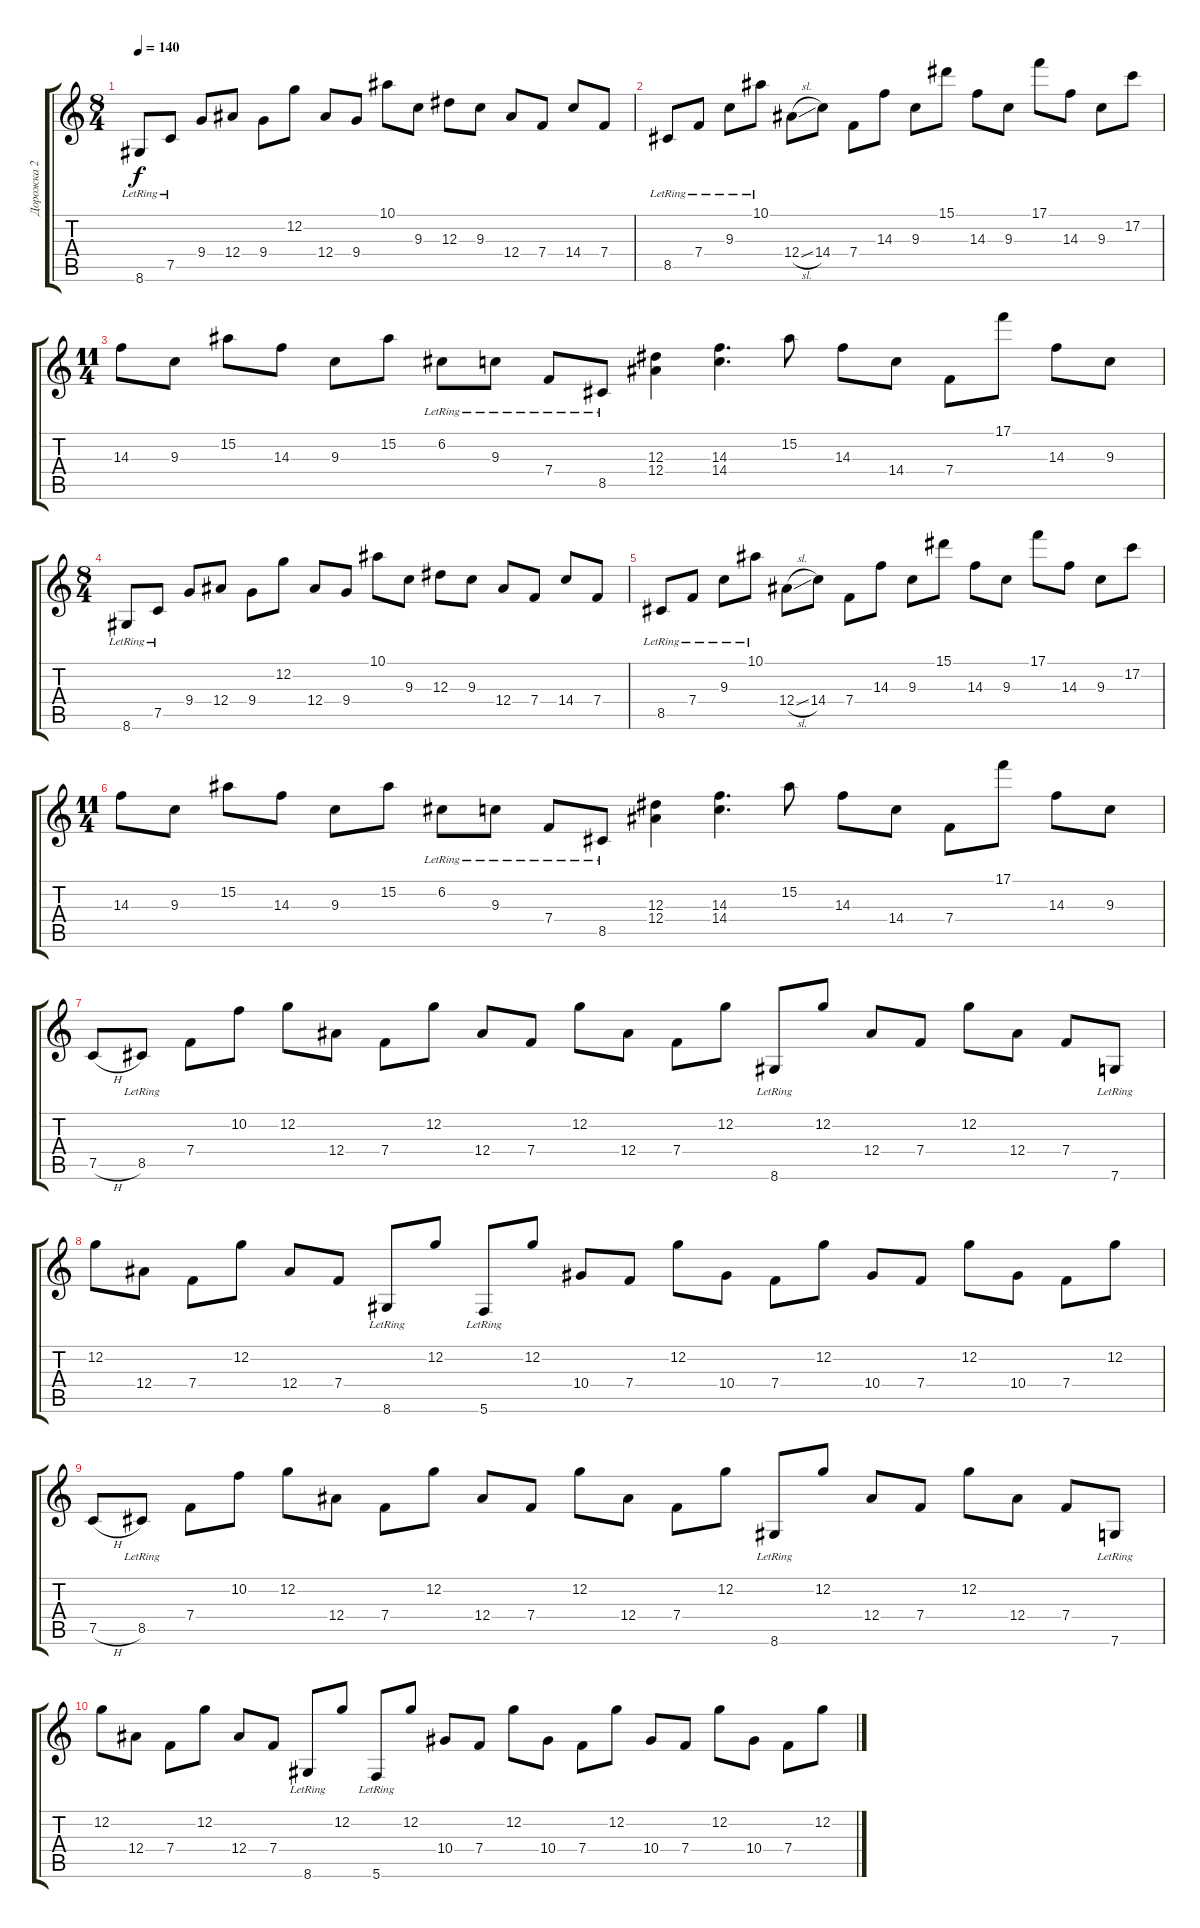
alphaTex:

\track ("Дорожка 2" "Дорожка 2") {instrument electricguitarclean}
\staff {score tabs}
\tuning (C4 G3 Eb3 Bb2 F2 C2) {hide}
\ts (8 4)
\tempo 140
\clef g2
\ks c
8.6{lr}.8{dy f} 7.5{lr}.8 9.4.8 12.4.8 9.4.8 12.2.8 12.4.8 9.4.8 10.1.8 9.3.8 12.3.8 9.3.8 12.4.8 7.4.8 14.4.8 7.4.8 |
8.5{lr}.8 7.4{lr}.8 9.3{lr}.8 10.1{lr}.8 12.4{sl}.8 14.4.8 7.4.8 14.3.8 9.3.8 15.1.8 14.3.8 9.3.8 17.1.8 14.3.8 9.3.8 17.2.8 |
\ts (11 4)
14.3.8 9.3.8 15.2.8 14.3.8 9.3.8 15.2.8 6.2{lr}.8 9.3{lr}.8 7.4{lr}.8 8.5{lr}.8 (12.3 12.4).4 (14.3 14.4).4{d} 15.2.8 14.3.8 14.4.8 7.4.8 17.1.8 14.3.8 9.3.8 |
\ts (8 4)
8.6{lr}.8 7.5{lr}.8 9.4.8 12.4.8 9.4.8 12.2.8 12.4.8 9.4.8 10.1.8 9.3.8 12.3.8 9.3.8 12.4.8 7.4.8 14.4.8 7.4.8 |
8.5{lr}.8 7.4{lr}.8 9.3{lr}.8 10.1{lr}.8 12.4{sl}.8 14.4.8 7.4.8 14.3.8 9.3.8 15.1.8 14.3.8 9.3.8 17.1.8 14.3.8 9.3.8 17.2.8 |
\ts (11 4)
14.3.8 9.3.8 15.2.8 14.3.8 9.3.8 15.2.8 6.2{lr}.8 9.3{lr}.8 7.4{lr}.8 8.5{lr}.8 (12.3 12.4).4 (14.3 14.4).4{d} 15.2.8 14.3.8 14.4.8 7.4.8 17.1.8 14.3.8 9.3.8 |
7.5{h}.8 8.5{lr}.8 7.4.8 10.2.8 12.2.8 12.4.8 7.4.8 12.2.8 12.4.8 7.4.8 12.2.8 12.4.8 7.4.8 12.2.8 8.6{lr}.8 12.2.8 12.4.8 7.4.8 12.2.8 12.4.8 7.4.8 7.6{lr}.8 |
12.2.8 12.4.8 7.4.8 12.2.8 12.4.8 7.4.8 8.6{lr}.8 12.2.8 5.6{lr}.8 12.2.8 10.4.8 7.4.8 12.2.8 10.4.8 7.4.8 12.2.8 10.4.8 7.4.8 12.2.8 10.4.8 7.4.8 12.2.8 |
7.5{h}.8 8.5{lr}.8 7.4.8 10.2.8 12.2.8 12.4.8 7.4.8 12.2.8 12.4.8 7.4.8 12.2.8 12.4.8 7.4.8 12.2.8 8.6{lr}.8 12.2.8 12.4.8 7.4.8 12.2.8 12.4.8 7.4.8 7.6{lr}.8 |
12.2.8 12.4.8 7.4.8 12.2.8 12.4.8 7.4.8 8.6{lr}.8 12.2.8 5.6{lr}.8 12.2.8 10.4.8 7.4.8 12.2.8 10.4.8 7.4.8 12.2.8 10.4.8 7.4.8 12.2.8 10.4.8 7.4.8 12.2.8
